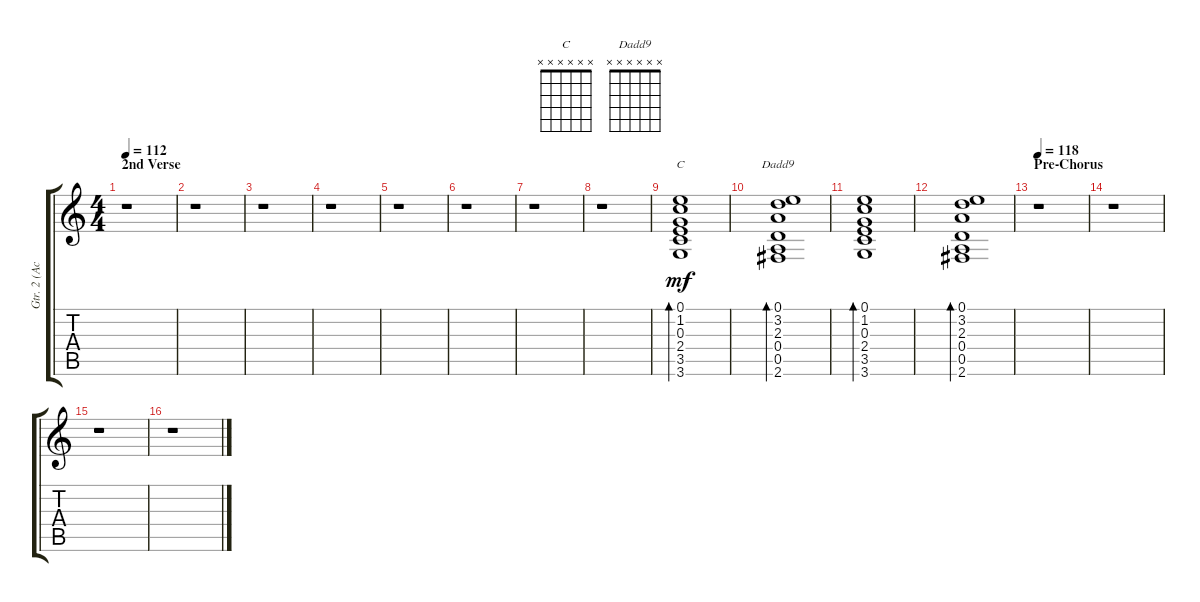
\track ("Gtr. 2 (Acous.)" "Gtr. 2 (Ac") {instrument acousticguitarnylon}
\staff {score tabs}
\tuning (E4 B3 G3 D3 A2 E2) {hide}
\chord ("C" x x x x x x) {firstfret 0}
\chord ("Dadd9" x x x x x x) {firstfret 0}
\ts (4 4)
\section ("" "2nd Verse")
\tempo 112
\clef g2
\ks c
r.1{dy mf} |
r.1 |
r.1 |
r.1 |
r.1 |
r.1 |
r.1 |
r.1 |
(0.1 1.2 0.3 2.4 3.5 3.6).1{bd 120 ch "C"} |
(0.1 3.2 2.3 0.4 0.5 2.6).1{bd 120 ch "Dadd9"} |
(0.1 1.2 0.3 2.4 3.5 3.6).1{bd 120} |
(0.1 3.2 2.3 0.4 0.5 2.6).1{bd 120} |
\section ("" "Pre-Chorus")
\tempo 118
r.1 |
r.1 |
r.1 |
r.1
